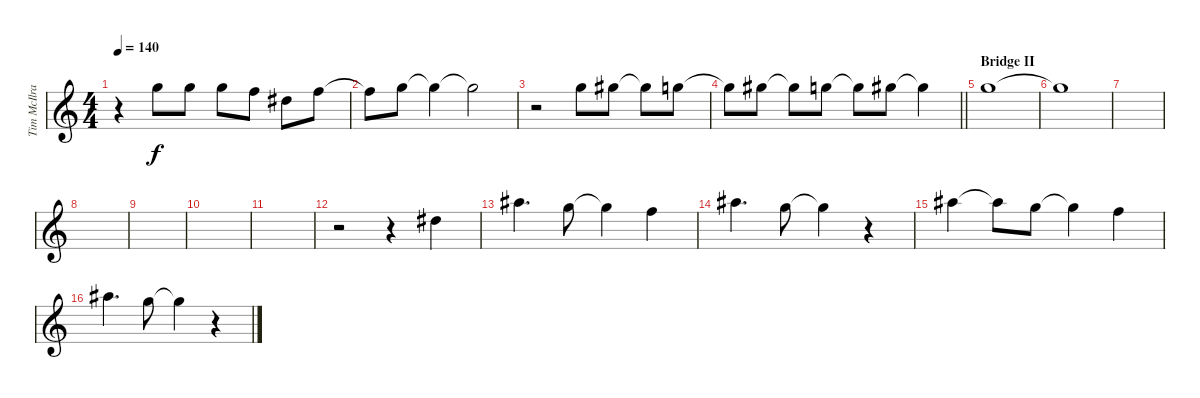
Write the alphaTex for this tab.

\track ("Tim McIlrath - Vocals" "Tim McIlra") {instrument distortionguitar}
\staff {score}
\tuning (Eb4 Bb3 Gb3 Db3 Ab2 Eb2) {hide}
\ts (4 4)
\tempo 140
\clef g2
\ks c
r.4{dy f} 9.2.8 9.2.8 9.2.8 7.2.8 5.2.8 7.2.8 |
7.2{t}.8 9.2.8 9.2{t}.4 9.2{t}.2 |
r.2 9.2.8 10.2.8 10.2{t}.8 9.2.8 |
\barLineRight lightlight
9.2{t}.8 10.2.8 10.2{t}.8 9.2.8 9.2{t}.8 10.2.8 10.2{t}.4 |
\section ("" "Bridge II")
9.2.1 |
9.2{t}.1 |
|
|
|
|
|
r.2 r.4 5.2.4 |
12.2.4{d} 9.2.8 9.2{t}.4 7.2.4 |
12.2.4{d} 9.2.8 9.2{t}.4 r.4 |
12.2.4 12.2{t}.8 9.2.8 9.2{t}.4 7.2.4 |
12.2.4{d} 9.2.8 9.2{t}.4 r.4
